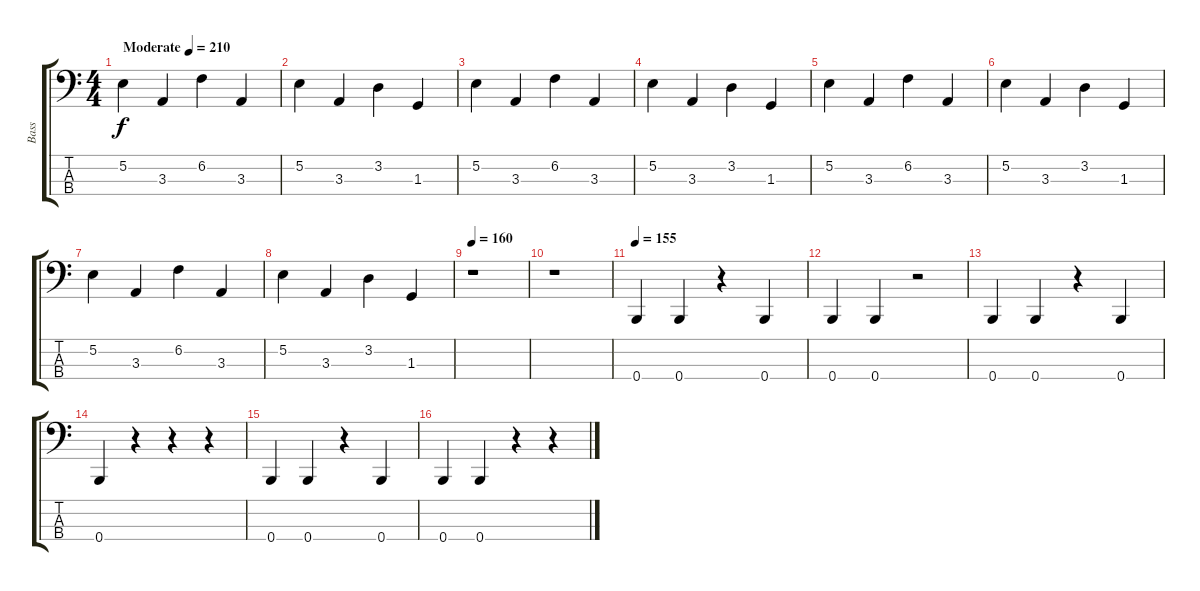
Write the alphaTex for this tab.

\track ("Bass" "Bass") {instrument electricbassfinger}
\staff {score tabs}
\tuning (E2 B1 Gb1 B0) {hide}
\ts (4 4)
\tempo (210 "Moderate")
\clef f4
\ks c
5.2.4{dy f instrument electricbassfinger} 3.3.4 6.2.4 3.3.4 |
5.2.4 3.3.4 3.2.4 1.3.4 |
5.2.4 3.3.4 6.2.4 3.3.4 |
5.2.4 3.3.4 3.2.4 1.3.4 |
5.2.4 3.3.4 6.2.4 3.3.4 |
5.2.4 3.3.4 3.2.4 1.3.4 |
5.2.4 3.3.4 6.2.4 3.3.4 |
5.2.4 3.3.4 3.2.4 1.3.4 |
\tempo 160
r.1 |
r.1 |
\tempo 155
0.4.4 0.4.4 r.4 0.4.4 |
0.4.4 0.4.4 r.2 |
0.4.4 0.4.4 r.4 0.4.4 |
0.4.4 r.4 r.4 r.4 |
0.4.4 0.4.4 r.4 0.4.4 |
0.4.4 0.4.4 r.4 r.4
